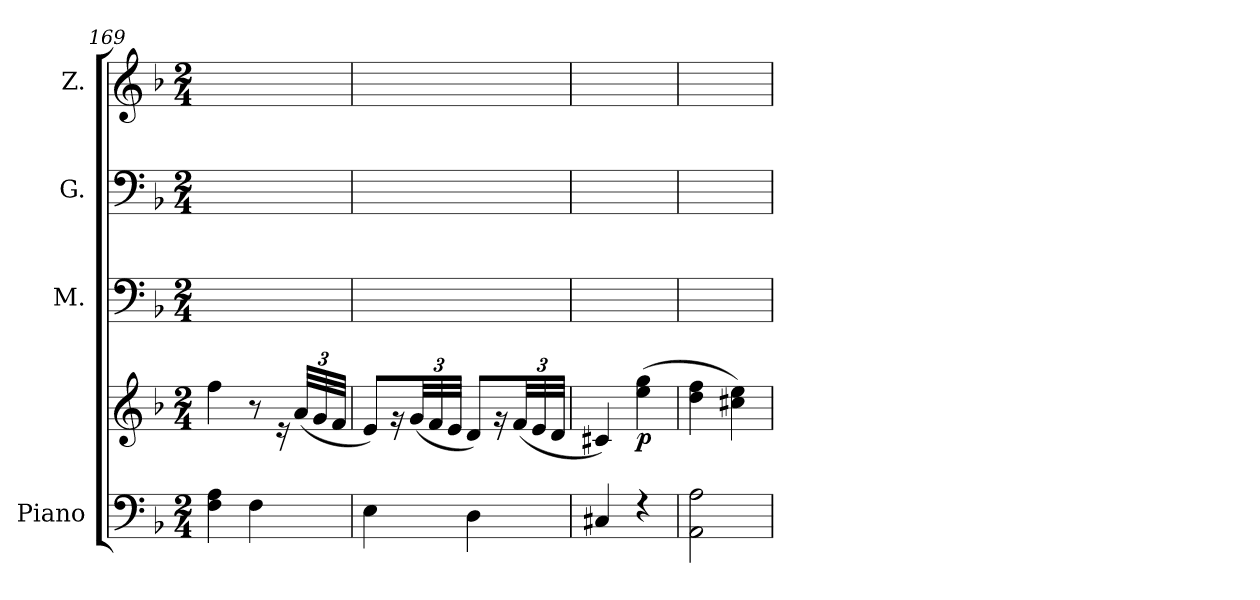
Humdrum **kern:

**kern	**kern	**dynam	**kern	**kern	**kern
*part4	*part4	*part4	*part3	*part2	*part1
*staff5	*staff4	*staff4/5	*staff3	*staff2	*staff1
*I"Piano	*	*	*I"M.	*I"G.	*I"Z.
*I'Pno	*	*	*I'M.	*I'G.	*I'Z.
*clefF4	*clefG2	*	*clefF4	*clefF4	*clefG2
*k[b-]	*k[b-]	*	*k[b-]	*k[b-]	*k[b-]
*M2/4	*M2/4	*	*M2/4	*M2/4	*M2/4
=169	=169	=169	=169	=169	=169
4F\ 4A\	4ff\	.	2ryy	2ryy	2ryy
4F\	8r	.	.	.	.
.	16re	.	.	.	.
*	*Xbrackettup	*	*	*	*
.	(<48a/LLL	.	.	.	.
.	48g/	.	.	.	.
.	48f/JJJ	.	.	.	.
=170	=170	=170	=170	=170	=170
4E\	8e/L)	.	2ryy	2ryy	2ryy
.	16rg	.	.	.	.
.	(<48g/LL	.	.	.	.
.	48f/	.	.	.	.
.	48e/JJJ	.	.	.	.
4D\	8d/L)	.	.	.	.
.	16rg	.	.	.	.
.	(<48f/LL	.	.	.	.
.	48e/	.	.	.	.
.	48d/JJJ	.	.	.	.
=171	=171	=171	=171	=171	=171
4C#X/	4c#X/)	.	2ryy	2ryy	2ryy
!	!	!LO:DY:b	!	!	!
4rF	(>4ee\ 4gg\	p	.	.	.
=172	=172	=172	=172	=172	=172
2AA\ 2A\	4dd\ 4ff\	.	2ryy	2ryy	2ryy
.	4cc#X\ 4ee\)	.	.	.	.
=	=	=	=	=	=
*-	*-	*-	*-	*-	*-
